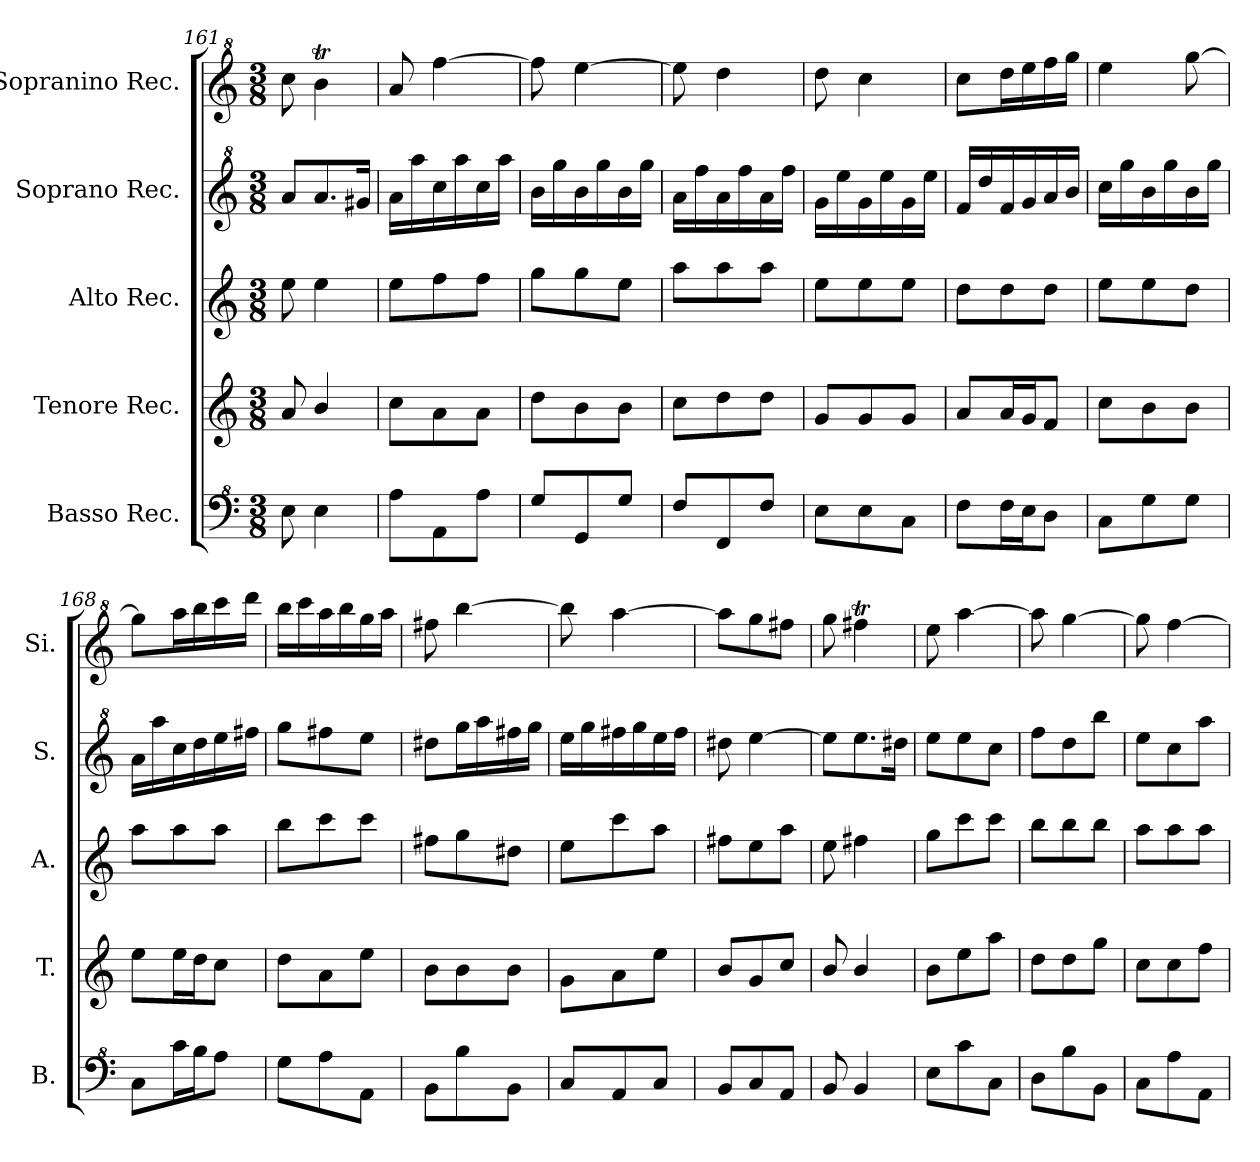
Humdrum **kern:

**kern	**kern	**kern	**kern	**kern
*part5	*part4	*part3	*part2	*part1
*staff5	*staff4	*staff3	*staff2	*staff1
*I"Basso Rec.	*I"Tenore Rec.	*I"Alto Rec.	*I"Soprano Rec.	*I"Sopranino Rec.
*I'B.	*I'T.	*I'A.	*I'S.	*I'Si.
*clefF^4	*clefG2	*clefG2	*clefG^2	*clefG^2
*k[]	*k[]	*k[]	*k[]	*k[]
*M3/8	*M3/8	*M3/8	*M3/8	*M3/8
=161	=161	=161	=161	=161
8e\	8a/	8ee\	8aa/L	8ccc\
4e\	4b/	4ee\	8.aa/	4bbt\
.	.	.	16gg#X/Jk	.
=162	=162	=162	=162	=162
8a\L	8cc\L	8ee\L	16aa\LL	8aa/
.	.	.	16aaa\	.
8A\	8a\	8ff\	16ccc\	[4fff\
.	.	.	16aaa\	.
8a\J	8a\J	8ff\J	16ccc\	.
.	.	.	16aaa\JJ	.
=163	=163	=163	=163	=163
8g/L	8dd\L	8gg\L	16bb\LL	8fff\]
.	.	.	16ggg\	.
8G/	8b\	8gg\	16bb\	[4eee\
.	.	.	16ggg\	.
8g/J	8b\J	8ee\J	16bb\	.
.	.	.	16ggg\JJ	.
=164	=164	=164	=164	=164
8f/L	8cc\L	8aa\L	16aa\LL	8eee\]
.	.	.	16fff\	.
8F/	8dd\	8aa\	16aa\	4ddd\
.	.	.	16fff\	.
8f/J	8dd\J	8aa\J	16aa\	.
.	.	.	16fff\JJ	.
=165	=165	=165	=165	=165
8e\L	8g/L	8ee\L	16gg\LL	8ddd\
.	.	.	16eee\	.
8e\	8g/	8ee\	16gg\	4ccc\
.	.	.	16eee\	.
8c\J	8g/J	8ee\J	16gg\	.
.	.	.	16eee\JJ	.
!!LO:LB:g=z
=166	=166	=166	=166	=166
8f\L	8a/L	8dd\L	16ff/LL	8ccc\L
.	.	.	16ddd/	.
16f\L	16a/L	8dd\	16ff/	16ddd\L
16e\J	16g/J	.	16gg/	16eee\
8d\J	8f/J	8dd\J	16aa/	16fff\
.	.	.	16bb/JJ	16ggg\JJ
=167	=167	=167	=167	=167
8c\L	8cc\L	8ee\L	16ccc\LL	4eee\
.	.	.	16ggg\	.
8g\	8b\	8ee\	16bb\	.
.	.	.	16ggg\	.
8g\J	8b\J	8dd\J	16bb\	[8ggg\
.	.	.	16ggg\JJ	.
=168	=168	=168	=168	=168
8c\L	8ee\L	8aa\L	16aa\LL	8ggg\L]
.	.	.	16aaa\	.
16cc\L	16ee\L	8aa\	16ccc\	16aaa\L
16b\J	16dd\J	.	16ddd\	16bbb\
8a\J	8cc\J	8aa\J	16eee\	16cccc\
.	.	.	16fff#X\JJ	16dddd\JJ
=169	=169	=169	=169	=169
8g\L	8dd\L	8bb\L	8ggg\L	16bbb\LL
.	.	.	.	16cccc\
8a\	8a\	8ccc\	8fff#X\	16aaa\
.	.	.	.	16bbb\
8A\J	8ee\J	8ccc\J	8eee\J	16ggg\
.	.	.	.	16aaa\JJ
=170	=170	=170	=170	=170
8B\L	8b\L	8ff#X\L	8ddd#X\L	8fff#X\
8b\	8b\	8gg\	16ggg\L	[4bbb\
.	.	.	16aaa\	.
8B\J	8b\J	8dd#X\J	16fff#X\	.
.	.	.	16ggg\JJ	.
=171	=171	=171	=171	=171
8c/L	8g\L	8ee\L	16eee\LL	8bbb\]
.	.	.	16ggg\	.
8A/	8a\	8ccc\	16fff#X\	[4aaa\
.	.	.	16ggg\	.
8c/J	8ee\J	8aa\J	16eee\	.
.	.	.	16fff#\JJ	.
=172	=172	=172	=172	=172
8B/L	8b/L	8ff#X\L	8ddd#X\	8aaa\L]
8c/	8g/	8ee\	[4eee\	8ggg\
8A/J	8cc/J	8aa\J	.	8fff#X\J
=173	=173	=173	=173	=173
8B/	8b/	8ee\	8eee\L]	8ggg\
4B/	4b/	4ff#X\	8.eee\	4fff#Xt\
.	.	.	16ddd#X\Jk	.
=174	=174	=174	=174	=174
8e\L	8b\L	8gg\L	8eee\L	8eee\
8cc\	8ee\	8ccc\	8eee\	[4aaa\
8c\J	8aa\J	8ccc\J	8ccc\J	.
=175	=175	=175	=175	=175
8d\L	8dd\L	8bb\L	8fff\L	8aaa\]
8b\	8dd\	8bb\	8ddd\	[4ggg\
8B\J	8gg\J	8bb\J	8bbb\J	.
=176	=176	=176	=176	=176
8c\L	8cc\L	8aa\L	8eee\L	8ggg\]
8a\	8cc\	8aa\	8ccc\	[4fff\
8A\J	8ff\J	8aa\J	8aaa\J	.
=	=	=	=	=
*-	*-	*-	*-	*-
